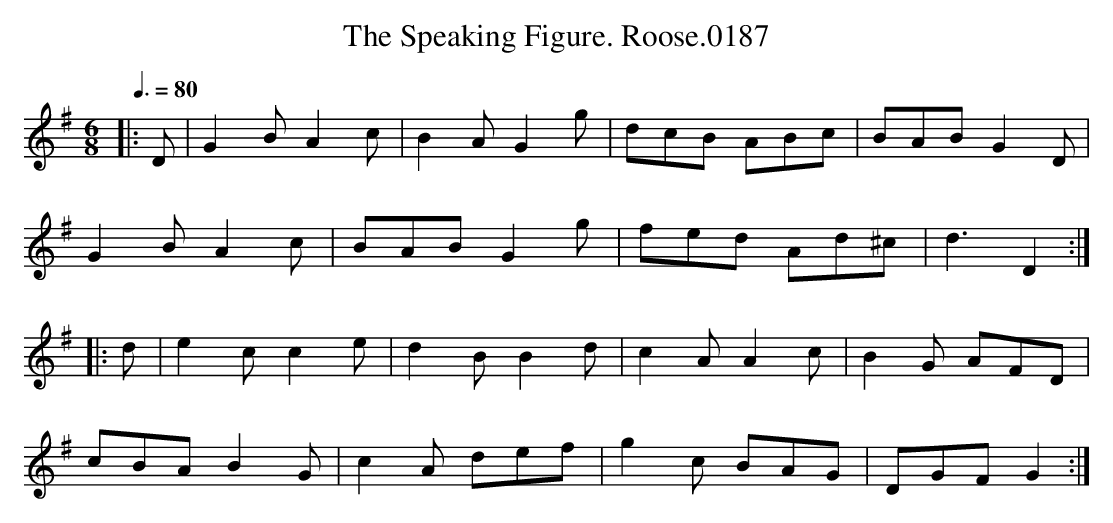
X:1
T:Speaking Figure. Roose.0187, The
M:6/8
L:1/8
Q:3/8=80
K:G
|: D | G2 B A2 c | B2 A G2 g | dcB ABc | BAB G2 D |
G2 B A2 c | BAB G2 g | fed Ad^c | d3 D2 :|
|: d | e2 c c2 e | d2 B B2 d | c2 A A2 c | B2 G AFD |
cBA B2 G | c2 A def | g2 c BAG | DGF G2 :|
